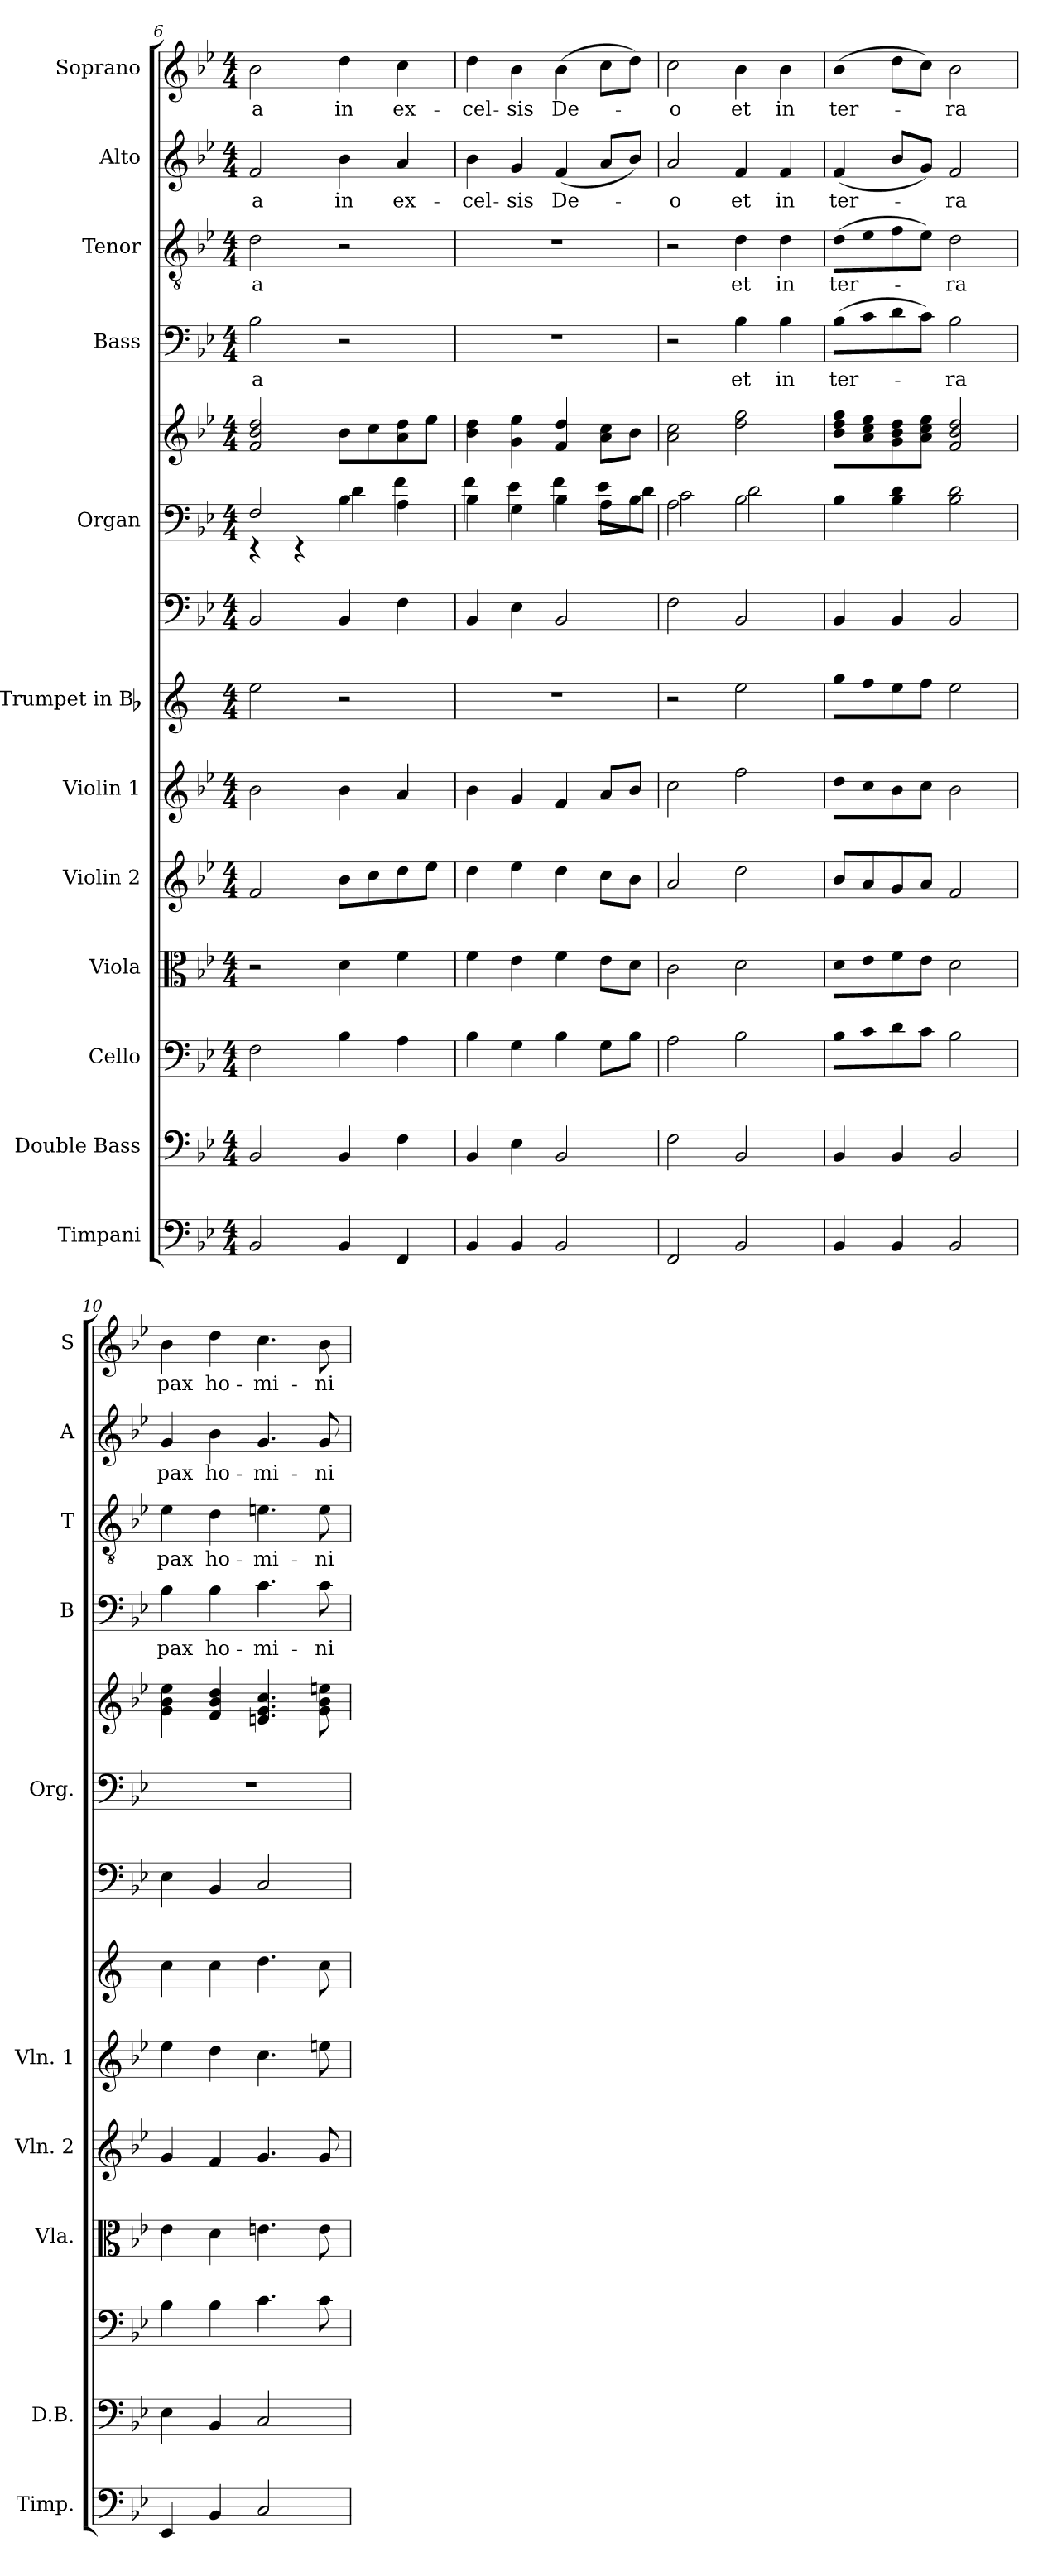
**kern	**kern	**kern	**kern	**kern	**kern	**kern	**kern	**kern	**kern	**kern	**text	**kern	**text	**kern	**text	**kern	**text
*part13	*part12	*part11	*part10	*part9	*part8	*part7	*part6	*part5	*part5	*part4	*part4	*part3	*part3	*part2	*part2	*part1	*part1
*staff14	*staff13	*staff12	*staff11	*staff10	*staff9	*staff8	*staff7	*staff6	*staff5	*staff4	*staff4	*staff3	*staff3	*staff2	*staff2	*staff1	*staff1
*I"Timpani	*I"Double Bass	*I"Cello	*I"Viola	*I"Violin 2	*I"Violin 1	*I"Trumpet in Bb	*	*I"Organ	*	*I"Bass	*	*I"Tenor	*	*I"Alto	*	*I"Soprano	*
*I'Timp.	*I'D.B.	*	*I'Vla.	*I'Vln. 2	*I'Vln. 1	*	*	*I'Org.	*	*I'B	*	*I'T	*	*I'A	*	*I'S	*
*clefF4	*clefF4	*clefF4	*clefC3	*clefG2	*clefG2	*clefG2	*clefF4	*clefF4	*clefG2	*clefF4	*	*clefGv2	*	*clefG2	*	*clefG2	*
*	*ITrd7c12	*	*	*	*	*ITrd1c2	*	*	*	*	*	*	*	*	*	*	*
*k[b-e-]	*k[b-e-]	*k[b-e-]	*k[b-e-]	*k[b-e-]	*k[b-e-]	*k[b-e-]	*k[b-e-]	*k[b-e-]	*k[b-e-]	*k[b-e-]	*	*k[b-e-]	*	*k[b-e-]	*	*k[b-e-]	*
*B-:	*B-:	*B-:	*B-:	*B-:	*B-:	*B-:	*B-:	*B-:	*B-:	*B-:	*	*B-:	*	*B-:	*	*B-:	*
*M4/4	*M4/4	*M4/4	*M4/4	*M4/4	*M4/4	*M4/4	*M4/4	*M4/4	*M4/4	*M4/4	*	*M4/4	*	*M4/4	*	*M4/4	*
=6	=6	=6	=6	=6	=6	=6	=6	=6	=6	=6	=6	=6	=6	=6	=6	=6	=6
*	*	*	*	*	*	*	*	*^	*	*	*	*	*	*	*	*	*
!	!	!	!	!	!	!	!	!	!	!	!	!LO:LY:b	!	!LO:LY:b	!	!LO:LY:b	!	!LO:LY:b
2BB-/	2BBB-/	2F\	2r	2f/	2b-\	2dd\	2BB-/	2F/	4rEE	2f/ 2b-/ 2dd/	2B-\	-a	2d\	-a	2f/	-a	2b-\	-a
.	.	.	.	.	.	.	.	.	4rEE	.	.	.	.	.	.	.	.	.
!	!	!	!	!	!	!	!	!	!	!	!	!	!	!	!	!LO:LY:b	!	!LO:LY:b
4BB-/	4BBB-/	4B-\	4d\	8b-\L	4b-\	2r	4BB-/	4B-\	4d\	8b-\L	2r	.	2r	.	4b-\	in	4dd\	in
.	.	.	.	8cc\	.	.	.	.	.	8cc\	.	.	.	.	.	.	.	.
!	!	!	!	!	!	!	!	!	!	!	!	!	!	!	!	!LO:LY:b	!	!LO:LY:b
4FF/	4FF\	4A\	4f\	8dd\	4a/	.	4F\	4A\	4f\	8a\ 8dd\	.	.	.	.	4a/	ex-	4cc\	ex-
.	.	.	.	8ee-\J	.	.	.	.	.	8ee-\J	.	.	.	.	.	.	.	.
=7	=7	=7	=7	=7	=7	=7	=7	=7	=7	=7	=7	=7	=7	=7	=7	=7	=7	=7
!	!	!	!	!	!	!	!	!	!	!	!	!	!	!	!	!LO:LY:b	!	!LO:LY:b
4BB-/	4BBB-/	4B-\	4f\	4dd\	4b-\	1r	4BB-/	4B-\	4f\	4b-\ 4dd\	1r	.	1r	.	4b-\	-cel-	4dd\	-cel-
!	!	!	!	!	!	!	!	!	!	!	!	!	!	!	!	!LO:LY:b	!	!LO:LY:b
4BB-/	4EE-\	4G\	4e-\	4ee-\	4g/	.	4E-\	4G\	4e-\	4g\ 4ee-\	.	.	.	.	4g/	-sis	4b-\	-sis
!	!	!	!	!	!	!	!	!	!	!	!	!	!	!	!	!LO:LY:b	!	!LO:LY:b
2BB-/	2BBB-/	4B-\	4f\	4dd\	4f/	.	2BB-/	4B-\	4f\	4f/ 4dd/	.	.	.	.	(<4f/	De-	(>4b-\	De-
.	.	8G\L	8e-\L	8cc\L	8a/L	.	.	8A\L	8e-\L	8a\ 8cc\L	.	.	.	.	8a/L	.	8cc\L	.
.	.	8B-\J	8d\J	8b-\J	8b-/J	.	.	8B-\J	8d\J	8b-\J	.	.	.	.	8b-/J)	.	8dd\J)	.
!!LO:PB:g=z
=8	=8	=8	=8	=8	=8	=8	=8	=8	=8	=8	=8	=8	=8	=8	=8	=8	=8	=8
!	!	!	!	!	!	!	!	!	!	!	!	!	!	!	!	!LO:LY:b	!	!LO:LY:b
2FF/	2FF\	2A\	2c\	2a/	2cc\	2r	2F\	2A\	2c\	2a\ 2cc\	2r	.	2r	.	2a/	-o	2cc\	-o
!	!	!	!	!	!	!	!	!	!	!	!	!LO:LY:b	!	!LO:LY:b	!	!LO:LY:b	!	!LO:LY:b
2BB-/	2BBB-/	2B-\	2d\	2dd\	2ff\	2dd\	2BB-/	2B-\	2d\	2dd\ 2ff\	4B-\	et	4d\	et	4f/	et	4b-\	et
!	!	!	!	!	!	!	!	!	!	!	!	!LO:LY:b	!	!LO:LY:b	!	!LO:LY:b	!	!LO:LY:b
.	.	.	.	.	.	.	.	.	.	.	4B-\	in	4d\	in	4f/	in	4b-\	in
*	*	*	*	*	*	*	*	*v	*v	*	*	*	*	*	*	*	*	*
=9	=9	=9	=9	=9	=9	=9	=9	=9	=9	=9	=9	=9	=9	=9	=9	=9	=9
!	!	!	!	!	!	!	!	!	!	!	!LO:LY:b	!	!LO:LY:b	!	!LO:LY:b	!	!LO:LY:b
4BB-/	4BBB-/	8B-\L	8d\L	8b-/L	8dd\L	8ff\L	4BB-/	4B-\	8b-\ 8dd\ 8ff\L	(>8B-\L	ter-	(>8d\L	ter-	(<4f/	ter-	(>4b-\	ter-
.	.	8c\	8e-\	8a/	8cc\	8ee-\	.	.	8a\ 8cc\ 8ee-\	8c\	.	8e-\	.	.	.	.	.
4BB-/	4BBB-/	8d\	8f\	8g/	8b-\	8dd\	4BB-/	4B-\ 4d\	8g\ 8b-\ 8dd\	8d\	.	8f\	.	8b-/L	.	8dd\L	.
.	.	8c\J	8e-\J	8a/J	8cc\J	8ee-\J	.	.	8a\ 8cc\ 8ee-\J	8c\J)	.	8e-\J)	.	8g/J)	.	8cc\J)	.
!	!	!	!	!	!	!	!	!	!	!	!LO:LY:b	!	!LO:LY:b	!	!LO:LY:b	!	!LO:LY:b
2BB-/	2BBB-/	2B-\	2d\	2f/	2b-\	2dd\	2BB-/	2B-\ 2d\	2f/ 2b-/ 2dd/	2B-\	-ra	2d\	-ra	2f/	-ra	2b-\	-ra
=10	=10	=10	=10	=10	=10	=10	=10	=10	=10	=10	=10	=10	=10	=10	=10	=10	=10
!	!	!	!	!	!	!	!	!	!	!	!LO:LY:b	!	!LO:LY:b	!	!LO:LY:b	!	!LO:LY:b
4EE-/	4EE-\	4B-\	4e-\	4g/	4ee-\	4b-\	4E-\	1r	4g\ 4b-\ 4ee-\	4B-\	pax	4e-\	pax	4g/	pax	4b-\	pax
!	!	!	!	!	!	!	!	!	!	!	!LO:LY:b	!	!LO:LY:b	!	!LO:LY:b	!	!LO:LY:b
4BB-/	4BBB-/	4B-\	4d\	4f/	4dd\	4b-\	4BB-/	.	4f/ 4b-/ 4dd/	4B-\	ho-	4d\	ho-	4b-\	ho-	4dd\	ho-
!	!	!	!	!	!	!	!	!	!	!	!LO:LY:b	!	!LO:LY:b	!	!LO:LY:b	!	!LO:LY:b
2C/	2CC/	4.c\	4.en\	4.g/	4.cc\	4.cc\	2C/	.	4.en/ 4.g/ 4.cc/	4.c\	-mi-	4.en\	-mi-	4.g/	-mi-	4.cc\	-mi-
!	!	!	!	!	!	!	!	!	!	!	!LO:LY:b	!	!LO:LY:b	!	!LO:LY:b	!	!LO:LY:b
.	.	8c\	8e\	8g/	8een\	8b-\	.	.	8g\ 8b-\ 8een\	8c\	-ni-	8e\	-ni	8g/	-ni-	8b-\	-ni
=	=	=	=	=	=	=	=	=	=	=	=	=	=	=	=	=	=
*-	*-	*-	*-	*-	*-	*-	*-	*-	*-	*-	*-	*-	*-	*-	*-	*-	*-
